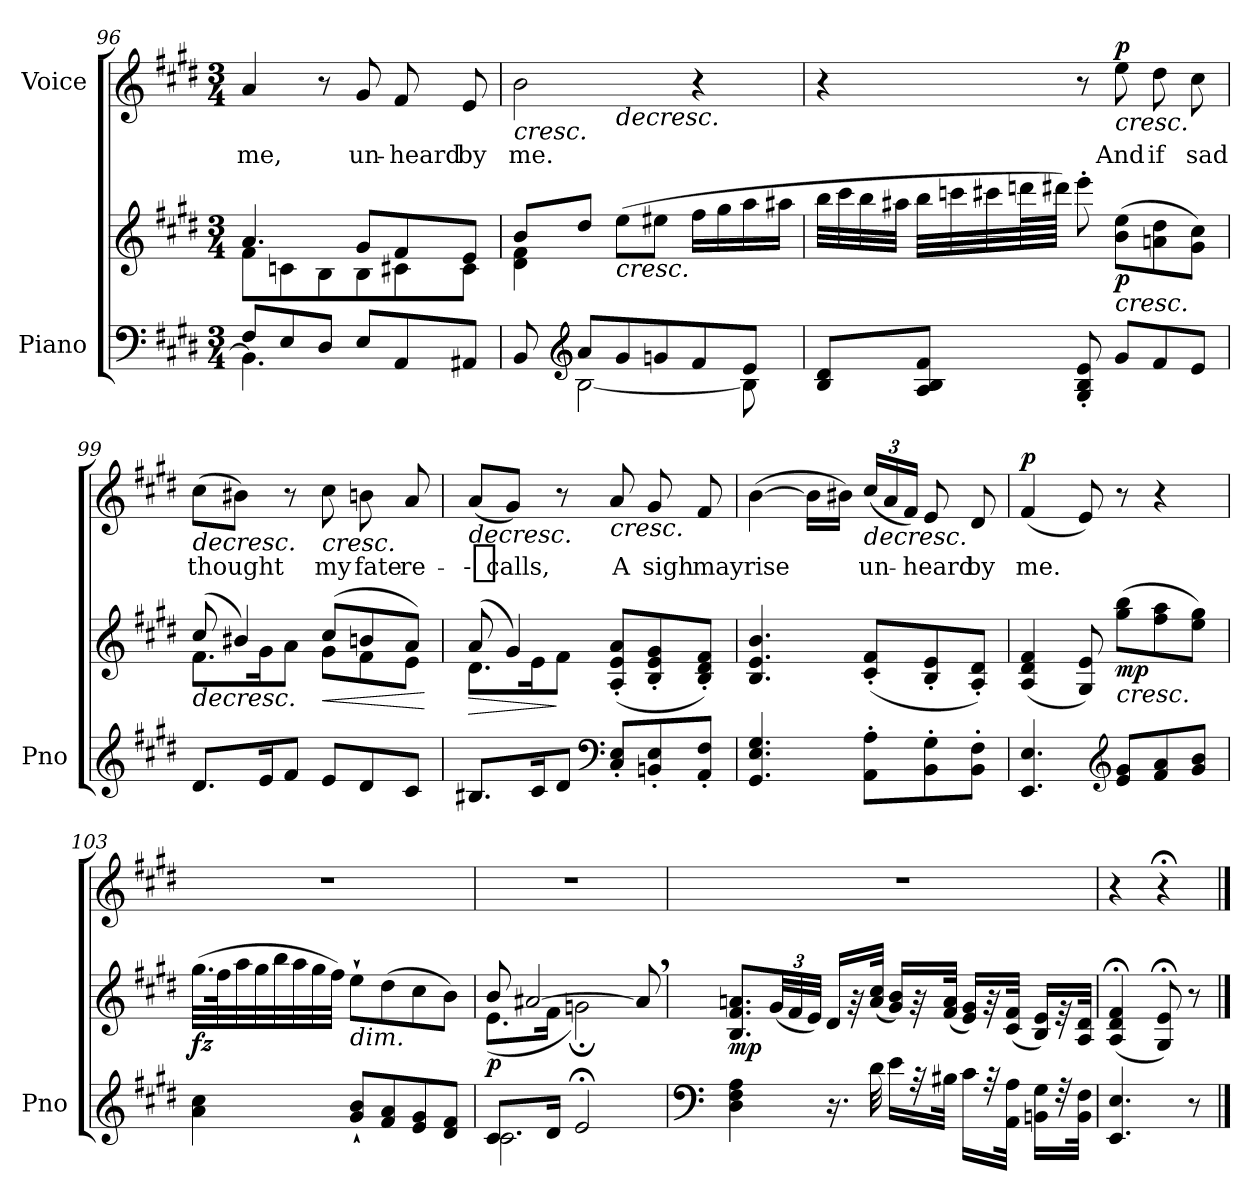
**kern	**kern	**dynam	**kern	**text	**dynam
*part2	*part2	*part2	*part1	*part1	*part1
*staff3	*staff2	*staff2/3	*staff1	*staff1	*staff1
*I"Piano	*	*	*I"Voice	*	*
*I'Pno	*	*	*	*	*
*clefF4	*clefG2	*	*clefG2	*	*
*k[f#c#g#d#]	*k[f#c#g#d#]	*	*k[f#c#g#d#]	*	*
*M3/4	*M3/4	*	*M3/4	*	*
=96	=96	=96	=96	=96	=96
*^	*^	*	*	*	*
!	!	!	!	!	!	!LO:LY:b	!
8F#/L	4.BB\]	4.a/	8f#\L	.	4a/	me,	.
8E/	.	.	8cn\	.	.	.	.
8D#/J	.	.	8B\	.	8r	.	.
!	!	!	!	!	!	!LO:LY:b	!
8E/L	4.ryy	8g#/L	8B\	.	8g#/	un-	.
!	!	!	!	!	!	!LO:LY:b	!
8AA/	.	8f#/	8c#X\	.	8f#/	-heard	.
!	!	!	!	!	!	!LO:LY:b	!
8AA#X/J	.	8e/J	8c#\J	.	8e/	by	.
!!LO:PB:g=z
=97	=97	=97	=97	=97	=97	=97	=97
!	!	!	!	!	!	!LO:LY:b	!LO:HP:b
*	*	*	*	*	*^	*	*
8BB/	8ryy	8b/L	4d#\ 4f#\	.	2b\	4ryy	me.	<
*clefG2	*	*	*	*	*	*	*	*
8a/L	[2B\	8dd#/J	.	.	.	.	.	.
!	!	!LO:TX:b:i:t=cresc.	!	!	!	!	!	!
!	!	!	!	!	!	!	!	!LO:HP:b
8g#/	.	(>8ee\L	2ryy	.	.	4ryy	.	>
8gn/	.	8ee#X\J	.	.	.	.	.	.
8f#/	.	16ff#\LL	.	.	4r	4ryy	.	[
.	.	16gg#\	.	.	.	.	.	.
8e/J	8B\]	16aa\	.	.	.	.	.	.
.	.	16aa#X\JJ	.	.	.	.	.	.
*v	*v	*	*	*	*v	*v	*	*
*	*v	*v	*	*	*	*
=98	=98	=98	=98	=98	=98
8B/ 8d#/L	32bb\LLL	.	4r	.	.
.	32ccc#\	.	.	.	.
.	32bb\	.	.	.	.
.	32aa#X\JJJ	.	.	.	.
8A/ 8B/ 8f#/J	32bb\LLL	.	.	.	.
.	32cccn\	.	.	.	.
.	32ccc#X\	.	.	.	.
.	64dddn\L	.	.	.	.
.	64ddd#X\JJJJ)	.	.	.	.
8G#/' 8B/' 8e/'	8eee'\	.	8r	.	.
!	!	!LO:HP:b	!	!LO:LY:b	!LO:HP:b
!	!	!LO:DY:n=1:b	!	!	!LO:DY:n=1:a
8g#/L	(>8b\ 8ee\L	< p	8ee\	And	< p
!	!	!	!	!LO:LY:b	!
8f#/	8an\ 8dd#\	.	8dd#\	if	.
!	!	!	!	!LO:LY:b	!
8e/J	8g#\ 8cc#\J)	.	8cc#\	sad	.
.	.	.	.	.	]
=99	=99	=99	=99	=99	=99
!	!	!LO:HP:b	!	!LO:LY:b	!LO:HP:b
*	*^	*	*	*	*
8.d#/L	(>8cc#/	8.f#\L	>	(>8cc#\L	thought	>
.	4b#X/)	.	.	8b#X\J)	.	.
16e/K	.	16g#\K	.	.	.	.
8f#/J	.	8a\J	[	8r	.	[
!	!	!	!LO:HP:b	!	!LO:LY:b	!LO:HP:b
8e/L	(>8cc#/L	8g#\L	<	8cc#\	my	<
!	!	!	!	!	!LO:LY:b	!
8d#/	8bn/	8f#\	.	8bn\	fate	.
!	!	!	!	!	!LO:LY:b	!
8c#/J	8a/J)	8e\J	.	8a/	re-	.
*	*v	*v	*	*	*	*
.	.	[	.	.	]
!!LO:LB:g=z
=100	=100	=100	=100	=100	=100
!	!	!LO:HP:b	!	!LO:LY:b	!LO:HP:b
*	*^	*	*	*	*
8.B#X/L	(>8a/	8.d#\L	>	(<8a/L	-- calls,	>
.	4g#/)	.	.	8g#/J)	.	.
16c#/K	.	16e\K	.	.	.	.
8d#/J	.	8f#\J	]	8r	.	[
*clefF4	*	*	*	*	*	*
!	!	!	!	!	!LO:LY:b	!LO:HP:b
8C#/' 8E/'L	(<8A/' 8e/' 8a/'L	4.ryy	.	8a/	A	<
!	!	!	!	!	!LO:LY:b	!
8BBn/' 8E/'	8B/' 8e/' 8g#/'	.	.	8g#/	sigh	.
!	!	!	!	!	!LO:LY:b	!
8AA/' 8F#/'J	8B/' 8d#/' 8f#/'J)	.	.	8f#/	may	.
*	*v	*v	*	*	*	*
=101	=101	=101	=101	=101	=101
!	!	!	!	!LO:LY:b	!
4.GG#/ 4.E/ 4.G#/	4.B/ 4.e/ 4.b/	.	(>[4b\	rise	.
.	.	.	16b\LL]	.	.
.	.	.	16b#X\JJ)	.	.
*	*	*	*Xbrackettup	*	*
!	!	!	!	!LO:LY:b	!LO:HP:n=1:b
8AA\' 8A\'L	(<8c#/' 8f#/'L	.	(<24cc#/LL	un-	] >
.	.	.	24a/	.	.
.	.	.	24f#/JJ)	.	.
!	!	!	!	!LO:LY:b	!
8BB\' 8G#\'	8B/' 8e/'	.	8e/	-heard	.
!	!	!	!	!LO:LY:b	!
8BB\' 8F#\'J	8A/' 8d#/'J)	.	8d#/	by	.
.	.	.	.	.	[
=102	=102	=102	=102	=102	=102
!	!	!	!	!LO:LY:b	!LO:DY:a
4.EE/ 4.E/	(<4A/ 4d#/ 4f#/	.	(<4f#/	me.	p
.	8G#/ 8e/)	.	8e/)	.	.
*clefG2	*	*	*	*	*
!	!LO:TX:b:i:t=cresc.	!	!	!	!
!	!	!LO:DY:b	!	!	!
8e/ 8g#/L	(>8gg#\ 8bb\L	mp	8r	.	]
8f#/ 8a/	8ff#\ 8aa\	.	4r	.	.
8g#/ 8b/J	8ee\ 8gg#\J)	.	.	.	.
=103	=103	=103	=103	=103	=103
!	!	!LO:DY:b	!	!	!
4a\ 4cc#\	(>32.gg#\LLL	fz	2.r	.	.
.	64ff#\K	.	.	.	.
.	32aa\	.	.	.	.
.	32gg#\	.	.	.	.
.	32bb\	.	.	.	.
.	32aa\	.	.	.	.
.	32gg#\	.	.	.	.
.	32ff#\JJJ)	.	.	.	.
!	!LO:TX:b:i:t=dim.	!	!	!	!
8g#/` 8b/`L	8ee`\L	.	.	.	.
8f#/ 8a/	(>8dd#\	.	.	.	.
8e/ 8g#/	8cc#\	.	.	.	.
8d#/ 8f#/J	8b\J)	.	.	.	.
!!LO:LB:g=z
=104	=104	=104	=104	=104	=104
*^	*^	*	*	*	*
!	!	!	!	!LO:DY:b	!	!	!
8.c#/L	2.c#\	8b/	(<8.e\L	p	2.r	.	.
.	.	[2a#X/	.	.	.	.	.
16d#/Jk	.	.	16f#\Jk	.	.	.	.
2e;/	.	.	2gn;\)	.	.	.	.
.	.	8a#,/]	.	.	.	.	.
*v	*v	*	*	*	*	*	*
*	*v	*v	*	*	*	*
=105	=105	=105	=105	=105	=105
*clefF4	*	*	*	*	*
!	!	!LO:DY:b	!	!	!
4D#\ 4F#\ 4A\	8.B/ 8.f#/ 8.an/L	mp	2.r	.	.
*	*Xbrackettup	*	*	*	*
.	(<48g#/LL	.	.	.	.
.	48f#/	.	.	.	.
.	48e/JJJ)	.	.	.	.
16.r	16d#/LL	.	.	.	.
.	32rg	.	.	.	.
32d#\	(<32a/ 32cc#/JJk	.	.	.	.
16e\LL	16g#/ 16b/LL)	.	.	.	.
32rA	32rg	.	.	.	.
32B#X\JJk	(<32f#/ 32a/JJk	.	.	.	.
16c#\LL	16e/ 16g#/LL)	.	.	.	.
32rA	32rg	.	.	.	.
32AA\ 32A\JJk	(<32c#/ 32f#/JJk	.	.	.	.
16BBn\ 16G#\LL	16B/ 16e/LL)	.	.	.	.
32rF	32re	.	.	.	.
32BB\ 32F#\JJk	32A/ 32d#/JJk	.	.	.	.
=106	=106	=106	=106	=106	=106
4.EE/ 4.E/	(<4A/;< 4d#/;< 4f#/;<	.	4r	.	.
.	8G#/;< 8e/;<)	]	4r;<	.	.
8r	8r	.	.	.	.
==	==	==	==	==	==
*-	*-	*-	*-	*-	*-
